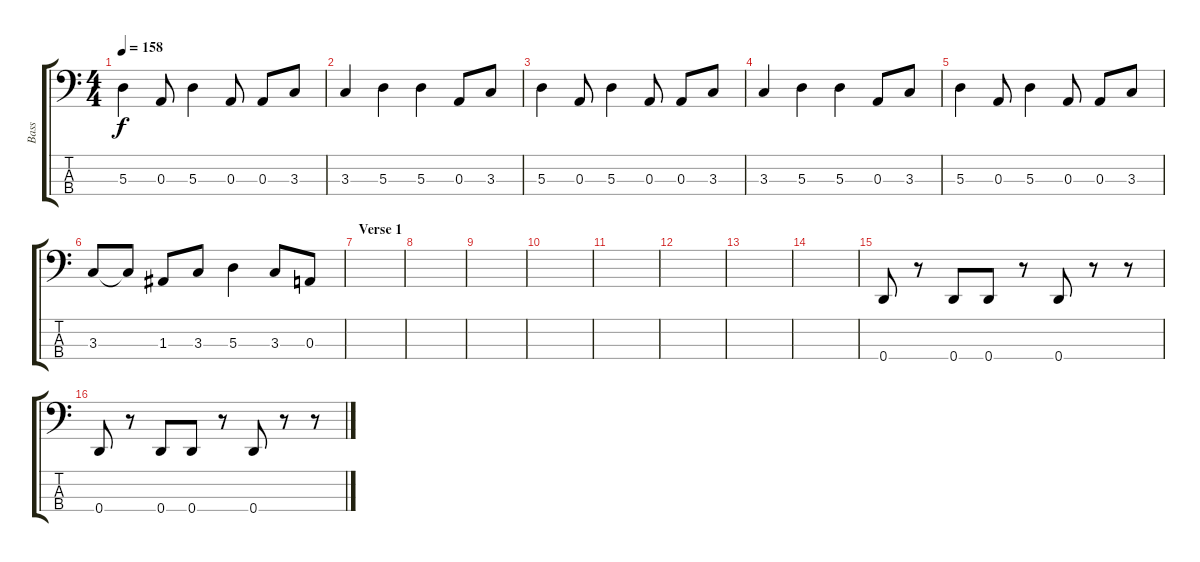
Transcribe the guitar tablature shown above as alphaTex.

\track ("Bass" "Bass") {instrument electricbassfinger}
\staff {score tabs}
\tuning (G2 D2 A1 D1) {hide}
\ts (4 4)
\tempo 158
\clef f4
\ks c
5.3.4{dy f} 0.3.8 5.3.4 0.3.8 0.3.8 3.3.8 |
3.3.4 5.3.4 5.3.4 0.3.8 3.3.8 |
5.3.4 0.3.8 5.3.4 0.3.8 0.3.8 3.3.8 |
3.3.4 5.3.4 5.3.4 0.3.8 3.3.8 |
5.3.4 0.3.8 5.3.4 0.3.8 0.3.8 3.3.8 |
3.3.8 3.3{t}.8 1.3.8 3.3.8 5.3.4 3.3.8 0.3.8 |
\section ("" "Verse 1")
|
|
|
|
|
|
|
|
0.4.8 r.8 0.4.8 0.4.8 r.8 0.4.8 r.8 r.8 |
0.4.8 r.8 0.4.8 0.4.8 r.8 0.4.8 r.8 r.8
